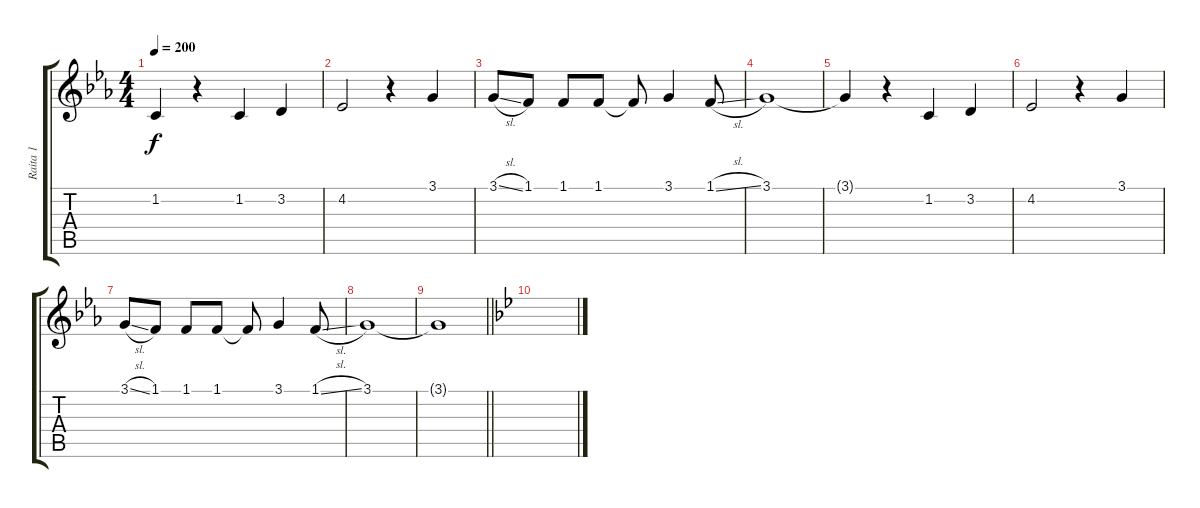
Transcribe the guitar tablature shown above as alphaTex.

\track ("Raita 1" "Raita 1") {instrument oboe}
\staff {score tabs}
\tuning (E4 B3 G3 D3 A2 E2) {hide}
\ts (4 4)
\tempo 200
\clef g2
\ks eb
1.2{t}.4{dy f} r.4 1.2.4 3.2.4 |
4.2.2 r.4 3.1.4 |
3.1{sl}.8 1.1.8 1.1.8 1.1.8 1.1{t}.8 3.1.4 1.1{sl}.8 |
3.1.1 |
3.1{t}.4 r.4 1.2.4 3.2.4 |
4.2.2 r.4 3.1.4 |
3.1{sl}.8 1.1.8 1.1.8 1.1.8 1.1{t}.8 3.1.4 1.1{sl}.8 |
3.1.1 |
\barLineRight lightlight
3.1{t}.1 |
\ks bb
